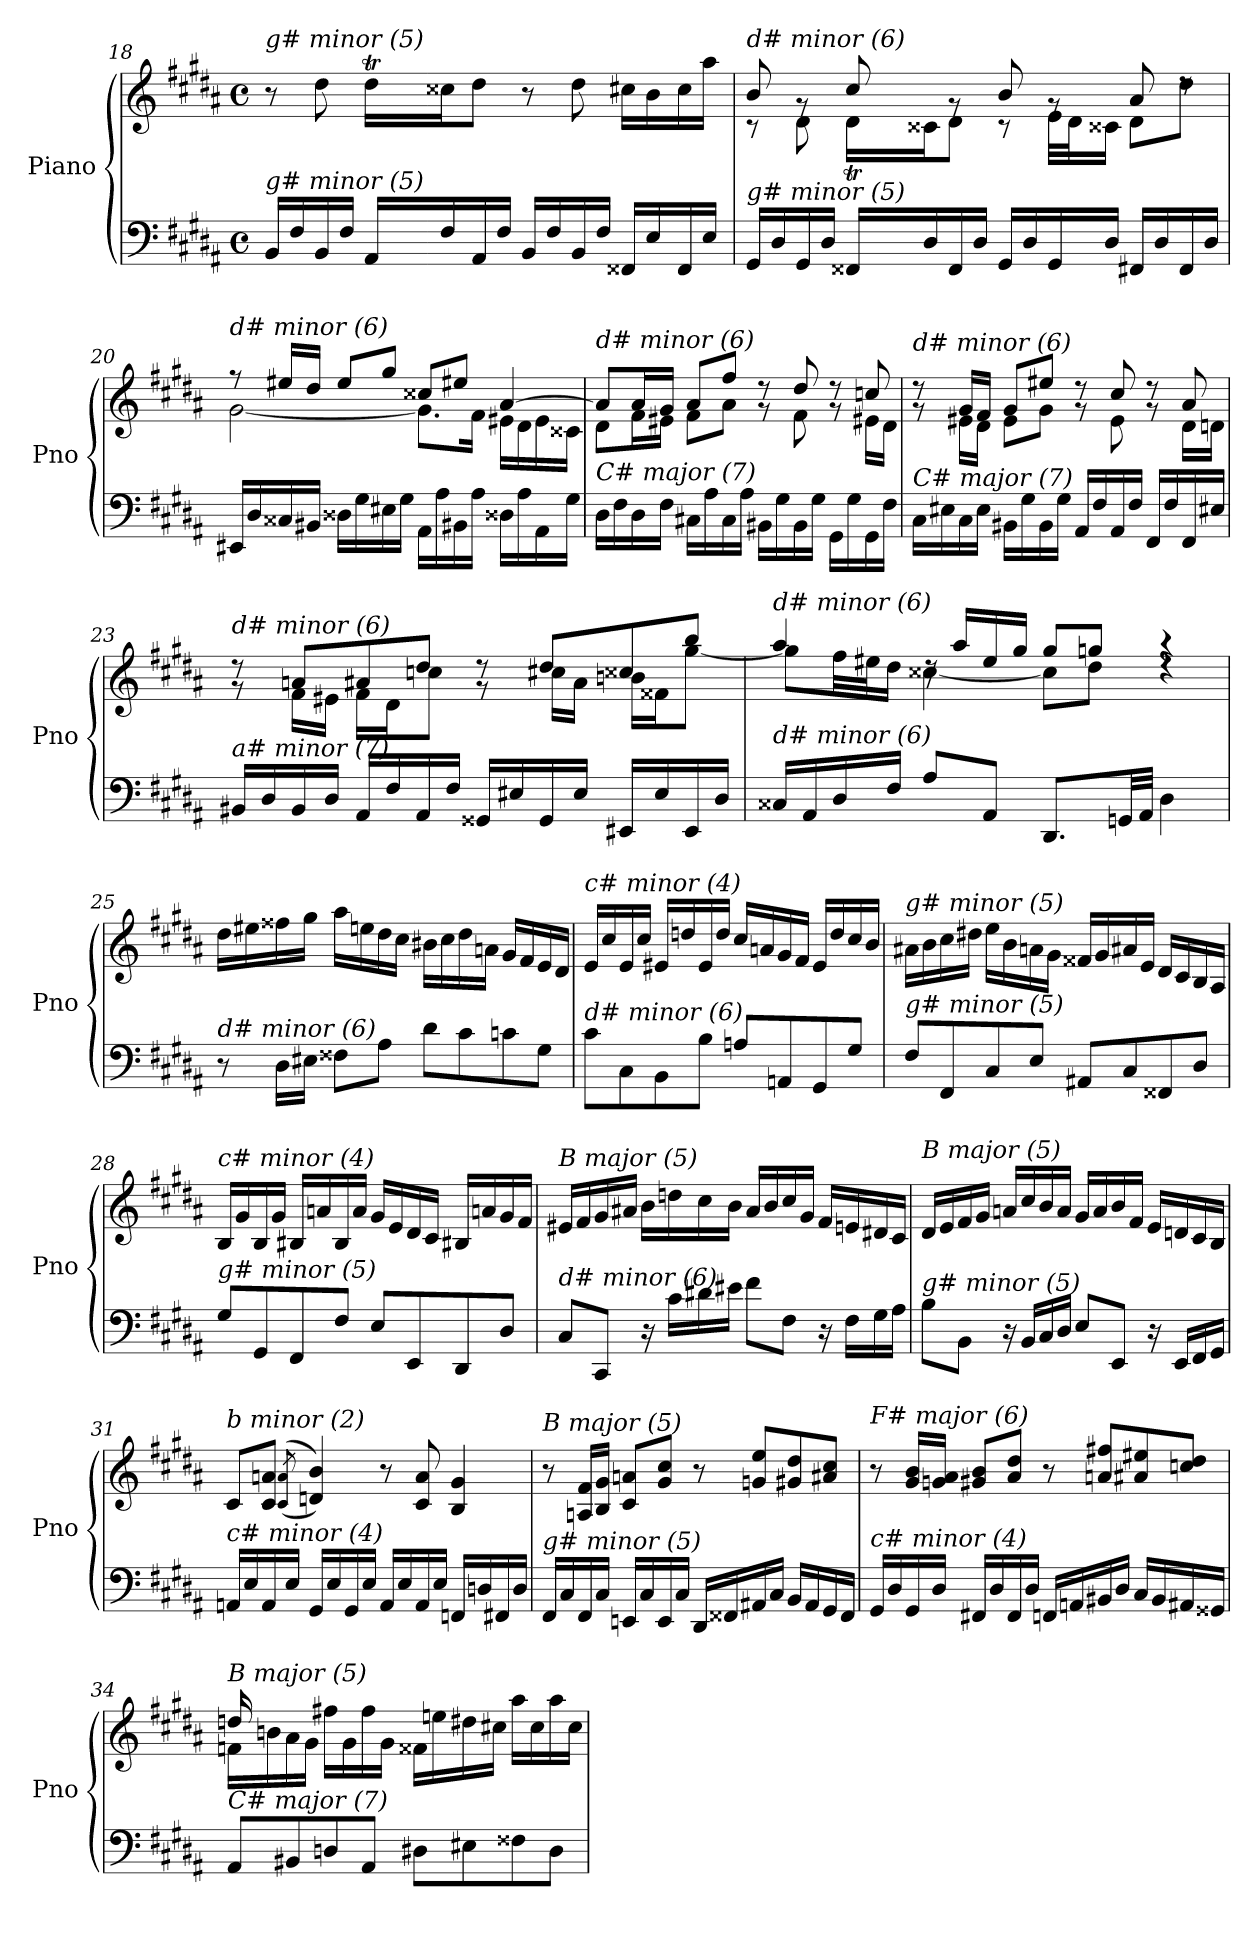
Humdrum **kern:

**kern	**kern
*part1	*part1
*staff2	*staff1
*I"Piano	*
*I'Pno	*
*clefF4	*clefG2
*k[f#c#g#d#a#]	*k[f#c#g#d#a#]
*M4/4	*M4/4
*met(c)	*met(c)
=18	=18
*^	*^
!	!	!LO:TX:i:t=g# minor (5)	!
!LO:TX:i:t=g# minor (5)	!	!	!
4ryy	16BB/LL	8r	4ryy
.	16F#/	.	.
.	16BB/	8dd#\	.
.	16F#/JJ	.	.
16.ryy	16AA#/LL	16dd#t\LL	64dd#!yy
.	.	.	64ee!yy
.	.	.	16dd#!yy
.	16F#/	16cc##Xi\J	.
2ryy	.	.	2ryy
.	16AA#/	8dd#\J	.
.	16F#/JJ	.	.
.	16BB/LL	8r	.
.	16F#/	.	.
.	16BB/	8dd#\	.
.	16F#/JJ	.	.
.	16FF##X/LL	16cc#X\LL	.
.	16E/	16b\	.
8ryy	.	.	8ryy
.	16FF##/	16cc#\	.
.	16E/JJ	16aa#\JJ	.
32ryy	.	.	32ryy
!!LO:LB:g=z
=19	=19	=19	=19
*	*	*	*^
!	!	!LO:TX:i:t=d# minor (6)	!	!
!LO:TX:i:t=g# minor (5)	!	!	!	!
4ryy	16GG#/LL	8b/	8r	4ryy
.	16D#/	.	.	.
.	16GG#/	8rg	8d#\	.
.	16D#/JJ	.	.	.
16ryy	16FF##X/LL	8cc#/	16d#t\LL	64d#!yy
.	.	.	.	64e!yy
.	.	.	.	32d#!yy
2ryy	16D#/	.	16c##X\J	2ryy
.	16FF##/	8rg	8d#\J	.
.	16D#/JJ	.	.	.
.	16GG#/LL	8b/	8r	.
.	16D#/	.	.	.
.	16GG#/	8rg	32e\LLL	.
.	.	.	32d#\J	.
.	16D#/JJ	.	16c##X\JJ	.
.	16FF#X/LL	8a#/	8d#\L	.
8.ryy	16D#/	.	.	8.ryy
.	16FF#/	8rdd	8dd#\J	.
.	16D#/JJ	.	.	.
*	*	*	*v	*v
=20	=20	=20	=20
!	!	!LO:TX:i:t=d# minor (6)	!
!LO:TX:i:t=C# major (7)	!	!	!
*v	*v	*	*
16EE#X/LL	8r	[2g#\
16D#/	.	.
16C##Xi/	16ee#X/LL	.
16BB#X/JJ	16dd#/JJ	.
16D##j\LL	8ee#/L	.
16G#\	.	.
16E#X\	8gg#/J	.
16G#\JJ	.	.
16AA#\LL	8cc##X/L	8.g#\L]
16A#\	.	.
16BB#X\	8ee#X/J	.
16A#\JJ	.	16f#\Jk
16D##Xj\LL	[4a#/	16e#X\LL
16A#\	.	16d#\
16AA#\	.	16e#\
16G#\JJ	.	16c##X\JJ
=21	=21	=21
!	!LO:TX:i:t=d# minor (6)	!
!LO:TX:i:t=C# major (7)	!	!
16D#\LL	8a#/L]	8d#\L
16F#\	.	.
16D#\	16a#/L	16f#\L
16F#\JJ	16g#/JJ	16e#X\JJ
16C#X\LL	8a#/L	8f#\L
16A#\	.	.
16C#\	8ff#/J	8a#\J
16A#\JJ	.	.
16BB#X\LL	8rg	8rdd
16G#\	.	.
16BB#\	8dd#/	8f#\
16G#\JJ	.	.
16GG#\LL	8rg	8rdd
16G#\	.	.
16GG#\	8ccnj/	16e#X\LL
16F#\JJ	.	16d#\JJ
!!LO:LB:g=z	!!
=22	=22	=22
!	!LO:TX:i:t=d# minor (6)	!
!LO:TX:i:t=C# major (7)	!	!
16C#\LL	8rg	8rdd
16E#X\	.	.
16C#\	16g#/LL	16e#X\LL
16E#\JJ	16f#/JJ	16d#\JJ
16BB#X\LL	8g#/L	8e#\L
16G#\	.	.
16BB#\	8ee#X/J	8g#\J
16G#\JJ	.	.
16AA#/LL	8rg	8rdd
16F#/	.	.
16AA#/	8cc#/	8e#\
16F#/JJ	.	.
16FF#/LL	8rg	8rdd
16F#/	.	.
16FF#/	8a#/	16d#\LL
16E#X/JJ	.	16dnj\JJ
=23	=23	=23
!	!LO:TX:i:t=d# minor (6)	!
!LO:TX:i:t=a# minor (7)	!	!
16BB#X/LL	8rg	8rdd
16D#/	.	.
16BB#/	8anj/L	16f#\LL
16D#/JJ	.	16e#X\JJ
16AA#/LL	8a#/	16f#\LL
16F#/	.	16d#\J
16AA#/	8dd#/J	8ccnj\J
16F#/JJ	.	.
16GG##X/LL	8rg	8rdd
16E#X/	.	.
16GG##/	8dd#/L	16cc#j\LL
16E#/JJ	.	16a#\JJ
16EE#X/LL	8cc##X/	16bn\LL
16E#/	.	16f##Xj\J
16EE#/	8bb/J	[8gg#\J
16D#/JJ	.	.
=24	=24	=24
!	!LO:TX:i:t=d# minor (6)	!
!LO:TX:i:t=d# minor (6)	!	!
16C##X/LL	4aa#/	8gg#\L]
16AA#/	.	.
16D#/	.	32ff#\LL
.	.	32ee#X\J
16F#/JJ	.	16dd#\JJ
8A#/L	16rdd	[4cc##X\
.	16aa#/LL	.
8AA#/J	16ee#/	.
.	16gg#/JJ	.
8.DD#/L	8gg#/L	8cc##\L]
.	8ggnj/J	8dd#\J
32GGnj/LL	.	.
32AA#/JJJ	.	.
4D#\	4r	4rdd
!!LO:LB:g=z
=25	=25	=25
!	!LO:TX:i:t=c# minor (4)	!
!LO:TX:i:t=d# minor (6)	!	!
*	*v	*v
8r	16dd#\LL
.	16ee#X\
16D#\LL	16ff##Xi\
16E#X\JJ	16gg#\JJ
8F##X\L	16aa#\LL
.	16een\
8A#\J	16dd#\
.	16cc#\JJ
8d#\L	16b#X\LL
.	16cc#\
8c#\	16dd#\
.	16an\JJ
8cnj\	16g#/LL
.	16f#/
8G#\J	16e/
.	16d#/JJ
=26	=26
!	!LO:TX:i:t=c# minor (4)
!LO:TX:i:t=d# minor (6)	!
8c#\L	16e/LL
.	16cc#/
8C#\	16e/
.	16cc#/JJ
8BB\	16e#X/LL
.	16ddn/
8B\J	16e#/
.	16dd/JJ
8An/L	16cc#/LL
.	16an/
8AAn/	16g#/
.	16f#/JJ
8GG#/	16e#/LL
.	16dd/
8G#/J	16cc#/
.	16b/JJ
=27	=27
!	!LO:TX:i:t=g# minor (5)
!LO:TX:i:t=g# minor (5)	!
8F#/L	16a#X\LL
.	16b\
8FF#/	16cc#\
.	16dd#X\JJ
8C#/	16ee\LL
.	16b\
8E/J	16an\
.	16g#\JJ
8AA#X/L	16f##X/LL
.	16g#/
8C#/	16a#X/
.	16e/JJ
8FF##X/	16d#/LL
.	16c#/
8D#/J	16B/
.	16A#/JJ
!!LO:LB:g=z
=28	=28
!	!LO:TX:i:t=c# minor (4)
!LO:TX:i:t=g# minor (5)	!
8G#/L	16B/LL
.	16g#/
8GG#/	16B/
.	16g#/JJ
8FF#/	16B#X/LL
.	16an/
8F#/J	16B#/
.	16a/JJ
8E/L	16g#/LL
.	16e/
8EE/	16d#/
.	16c#/JJ
8DD#/	16B#X/LL
.	16an/
8D#/J	16g#/
.	16f#/JJ
=29	=29
!	!LO:TX:i:t=B major (5)
!LO:TX:i:t=d# minor (6)	!
8C#/L	16e#X/LL
.	16f#/
8CC#/J	16g#/
.	16a#X/JJ
16r	16b\LL
16c#\LL	16ddn\
16d#X\	16cc#\
16e#X\JJ	16b\JJ
8f#\L	16a#/LL
.	16b/
8F#\J	16cc#/
.	16g#/JJ
16r	16f#/LL
16F#\LL	16en/
16G#\	16d#X/
16A#\JJ	16c#/JJ
=30	=30
!	!LO:TX:i:t=B major (5)
!LO:TX:i:t=g# minor (5)	!
8B\L	16d#/LL
.	16e/
8BB\J	16f#/
.	16g#/JJ
16r	16an/LL
16BB/LL	16cc#/
16C#/	16b/
16D#/JJ	16a/JJ
8E/L	16g#/LL
.	16a/
8EE/J	16b/
.	16f#/JJ
16r	16e/LL
16EE/LL	16dn/
16FF#/	16c#/
16GG#/JJ	16B/JJ
!!LO:LB:g=z
=31	=31
!	!LO:TX:i:t=b minor (2)
!LO:TX:i:t=c# minor (4)	!
16AAn/LL	8c#/L
16E/	.
16AA/	8c#/ 8an/J
16E/JJ	.
.	((>8qc#/ 8qa/
16GG#/LL	4dn/ 4b/))
16E/	.
16GG#/	.
16E/JJ	.
16AA/LL	8r
16E/	.
16AA/	8c#/ 8a/
16E/JJ	.
16FFnj/LL	4B/ 4g#/
16Dn/	.
16FF#j/	.
16D/JJ	.
=32	=32
!	!LO:TX:i:t=B major (5)
!LO:TX:i:t=g# minor (5)	!
16FF#/LL	8r
16C#/	.
16FF#/	16An/ 16f#/LL
16C#/JJ	16B/ 16g#/JJ
16EEn/LL	8c#/ 8an/L
16C#/	.
16EE/	8g#/ 8cc#/J
16C#/JJ	.
16DD#/LL	8r
16FF##X/	.
16AA#X/	8gnj/ 8ee/L
16C#/JJ	.
16BB/LL	8g#/ 8dd#/
16AA#/	.
16GG#/	8a#X/ 8cc#/J
16FF##/JJ	.
=33	=33
!	!LO:TX:i:t=F# major (6)
!LO:TX:i:t=c# minor (4)	!
16GG#/LL	8r
16D#/	.
16GG#/	16g#/ 16b/LL
16D#/JJ	16gnj/ 16a#/JJ
16FF#X/LL	8g#/ 8b/L
16D#/	.
16FF#/	8a#/ 8dd#/J
16D#/JJ	.
16FFnj/LL	8r
16AAnj/	.
16BB#X/	8anj/ 8ff#X/L
16D#/JJ	.
16C#/LL	8a#/ 8ee#X/
16BB#/	.
16AA#/	8ccnj/ 8dd#/J
16GG##i/JJ	.
!!LO:PB:g=z
=34	=34
*^	*^
!	!	!LO:TX:i:t=B major (5)	!
!LO:TX:i:t=C# major (7)	!	!	!
16ryy	8AA#/L	16fnj\LL	16ddnj/
2...ryy	.	16bn\	2...ryy
.	8BB#X/	16a#\	.
.	.	16g#\JJ	.
.	8Dnj/	16ff#Xj\LL	.
.	.	16g#\	.
.	8AA#/J	16ff#j\	.
.	.	16g#\JJ	.
.	8D#\L	16f##X\LL	.
.	.	16een\	.
.	8E#X\	16dd#\	.
.	.	16cc#X\JJ	.
.	8F##X\	16aa#\LL	.
.	.	16cc#\	.
.	8D#\J	16aa#\	.
.	.	16cc#\JJ	.
*v	*v	*	*
*	*v	*v
=	=
*-	*-
